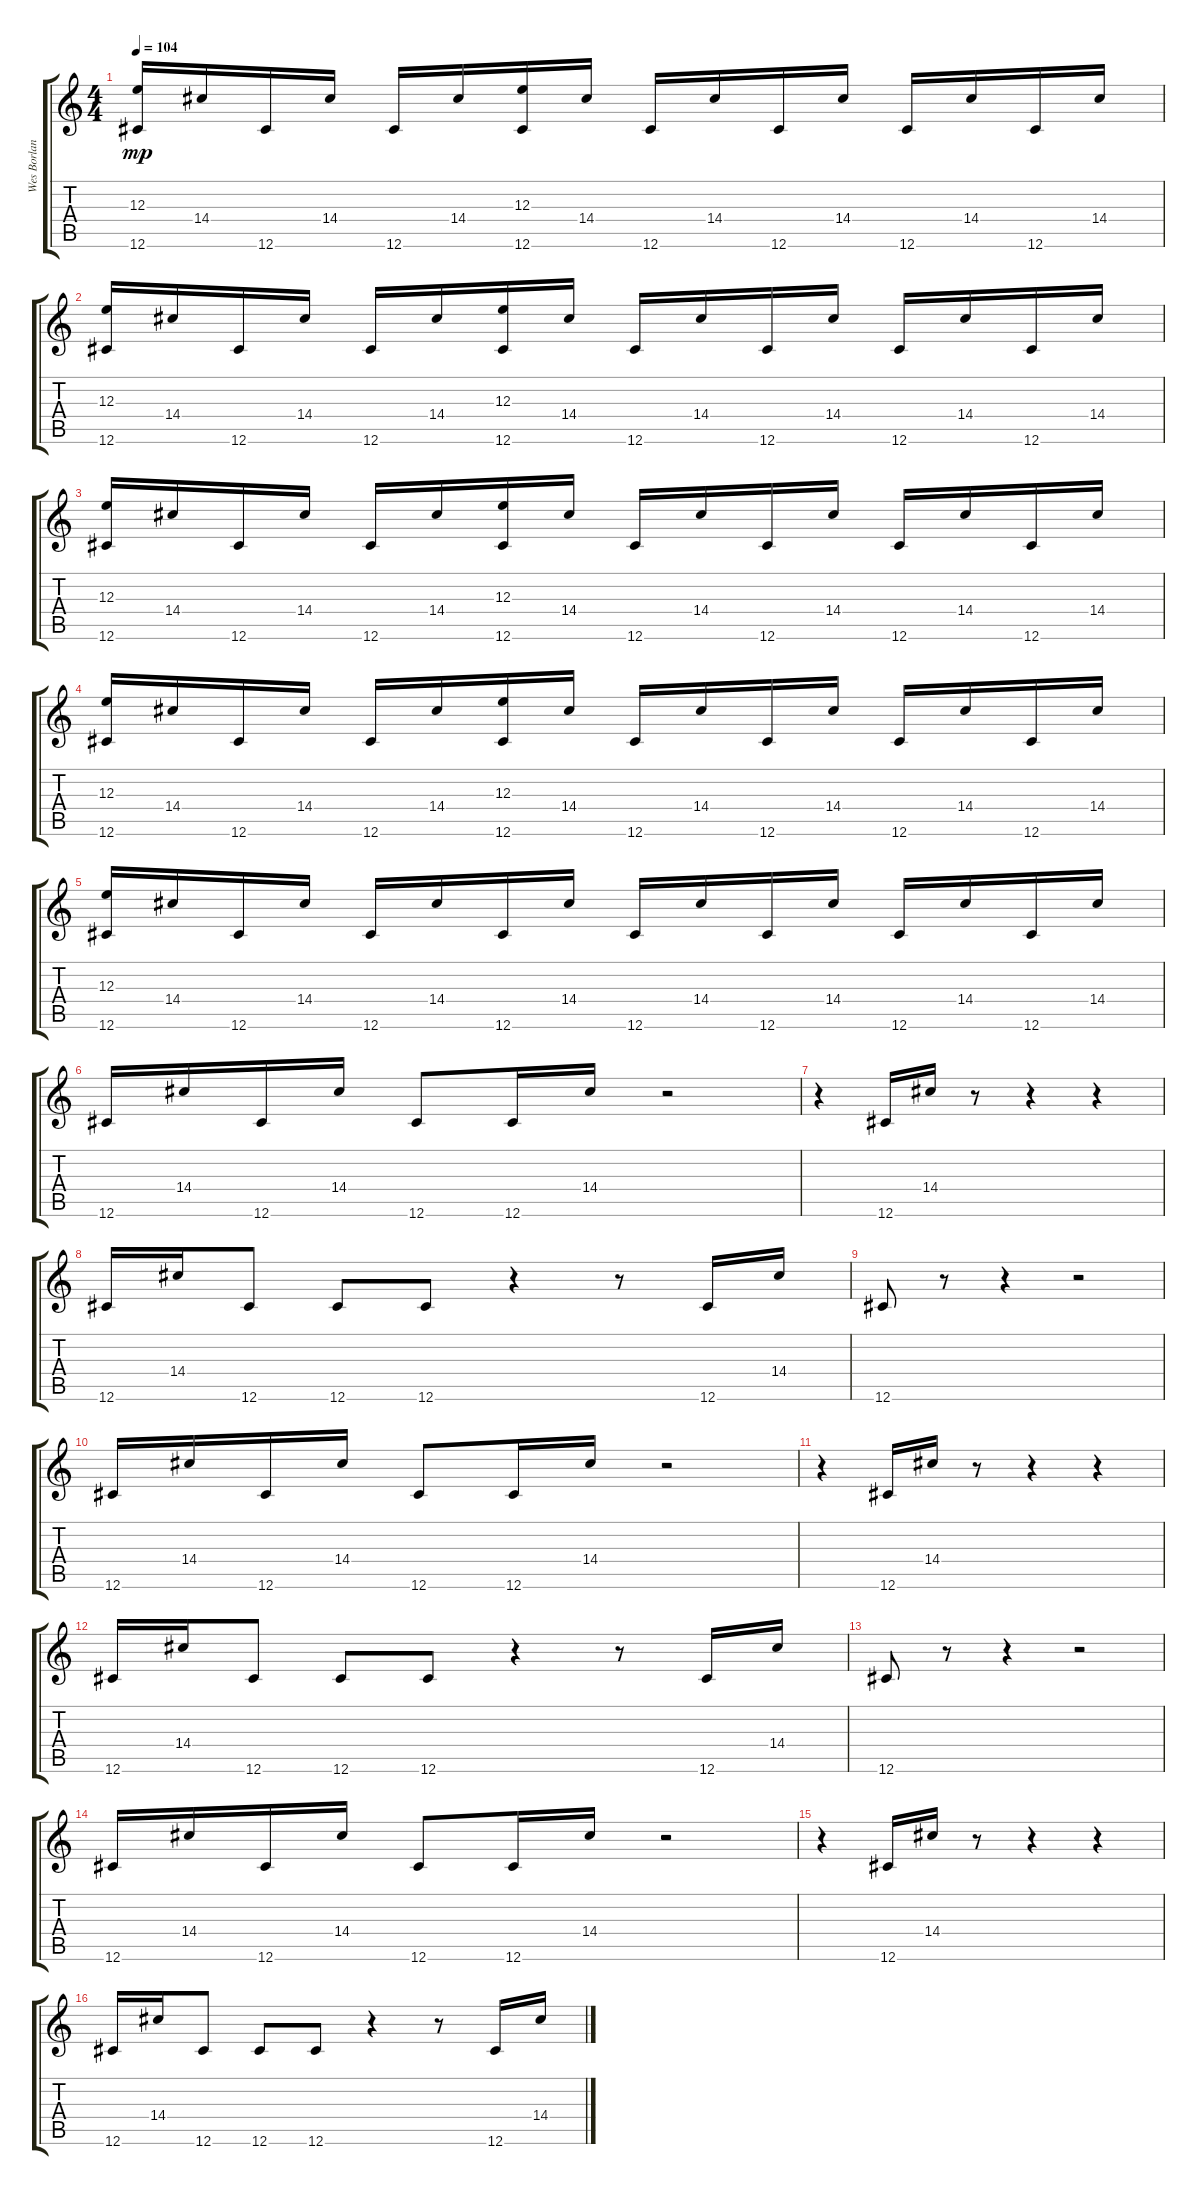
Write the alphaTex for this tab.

\track ("Wes Borland (Guitar)" "Wes Borlan") {instrument electricguitarclean}
\staff {score tabs}
\tuning (Db4 Ab3 E3 B2 Gb2 Db2) {hide}
\ts (4 4)
\tempo 104
\clef g2
\ks c
(12.3 12.6).16{dy mp} 14.4.16 12.6.16 14.4.16 12.6.16 14.4.16 (12.3 12.6).16 14.4.16 12.6.16 14.4.16 12.6.16 14.4.16 12.6.16 14.4.16 12.6.16 14.4.16 |
(12.3 12.6).16 14.4.16 12.6.16 14.4.16 12.6.16 14.4.16 (12.3 12.6).16 14.4.16 12.6.16 14.4.16 12.6.16 14.4.16 12.6.16 14.4.16 12.6.16 14.4.16 |
(12.3 12.6).16 14.4.16 12.6.16 14.4.16 12.6.16 14.4.16 (12.3 12.6).16 14.4.16 12.6.16 14.4.16 12.6.16 14.4.16 12.6.16 14.4.16 12.6.16 14.4.16 |
(12.3 12.6).16 14.4.16 12.6.16 14.4.16 12.6.16 14.4.16 (12.3 12.6).16 14.4.16 12.6.16 14.4.16 12.6.16 14.4.16 12.6.16 14.4.16 12.6.16 14.4.16 |
(12.3 12.6).16 14.4.16 12.6.16 14.4.16 12.6.16 14.4.16 12.6.16 14.4.16 12.6.16 14.4.16 12.6.16 14.4.16 12.6.16 14.4.16 12.6.16 14.4.16 |
12.6.16 14.4.16 12.6.16 14.4.16 12.6.8 12.6.16 14.4.16 r.2 |
r.4 12.6.16 14.4.16 r.8 r.4 r.4 |
12.6.16 14.4.16 12.6.8 12.6.8 12.6.8 r.4 r.8 12.6.16 14.4.16 |
12.6.8 r.8 r.4 r.2 |
12.6.16 14.4.16 12.6.16 14.4.16 12.6.8 12.6.16 14.4.16 r.2 |
r.4 12.6.16 14.4.16 r.8 r.4 r.4 |
12.6.16 14.4.16 12.6.8 12.6.8 12.6.8 r.4 r.8 12.6.16 14.4.16 |
12.6.8 r.8 r.4 r.2 |
12.6.16 14.4.16 12.6.16 14.4.16 12.6.8 12.6.16 14.4.16 r.2 |
r.4 12.6.16 14.4.16 r.8 r.4 r.4 |
12.6.16 14.4.16 12.6.8 12.6.8 12.6.8 r.4 r.8 12.6.16 14.4.16
